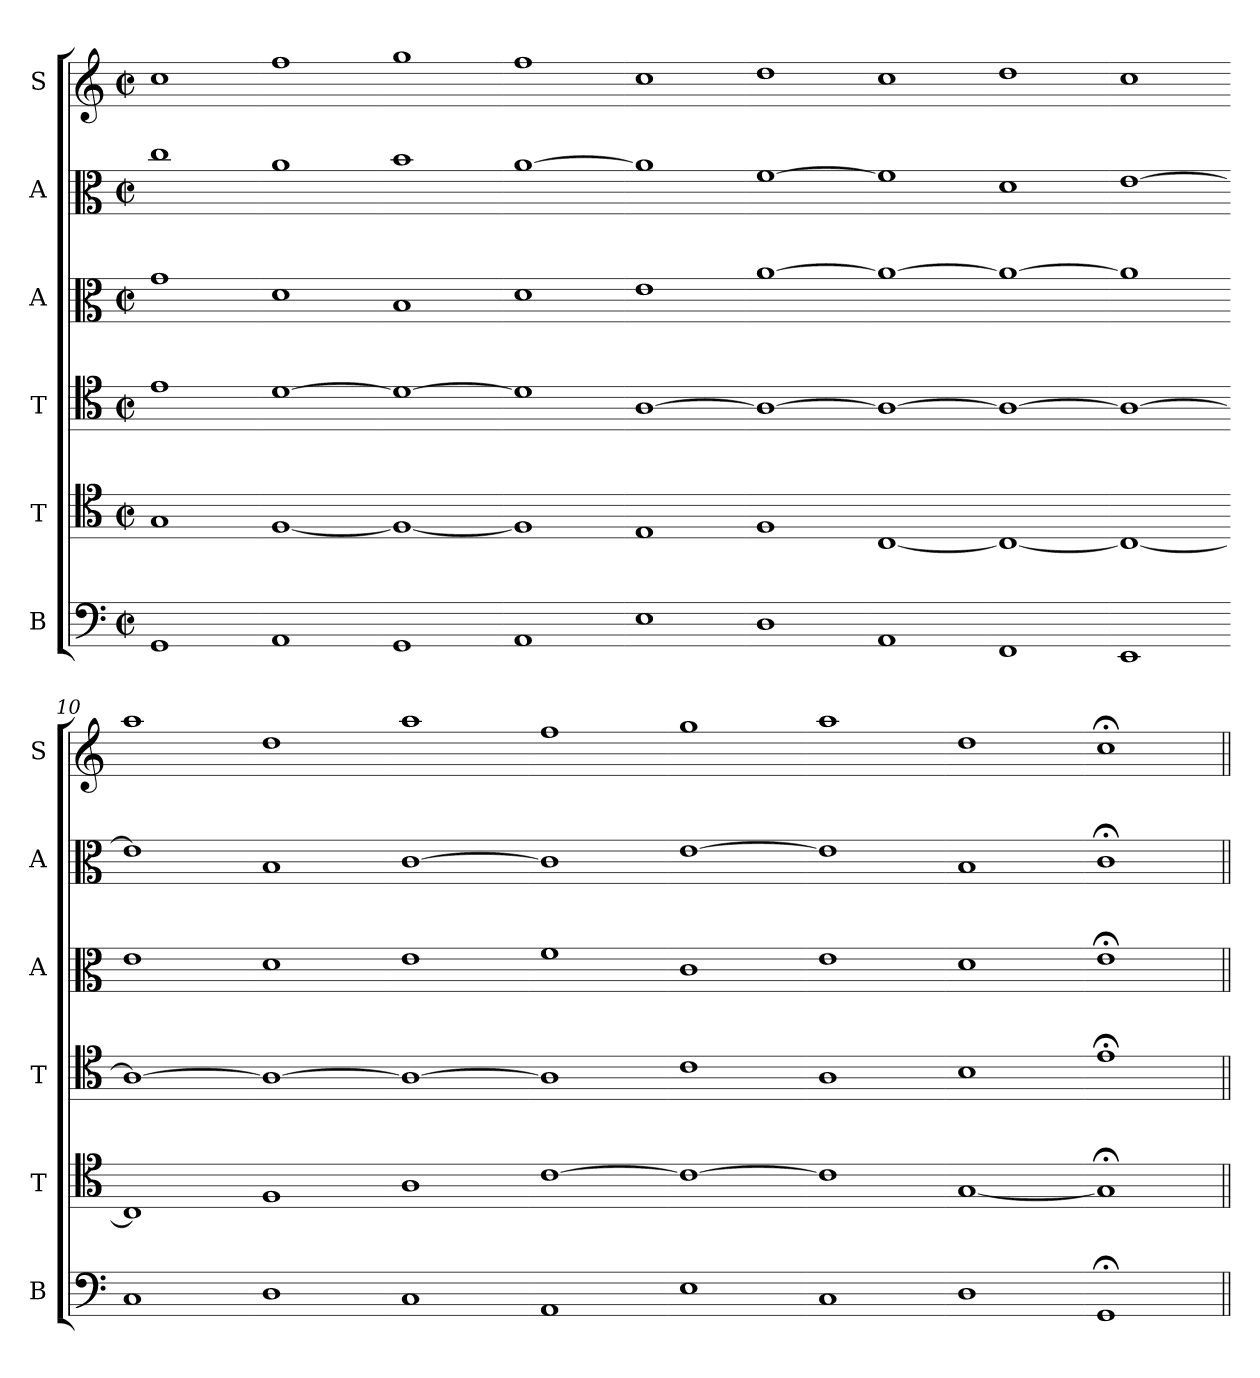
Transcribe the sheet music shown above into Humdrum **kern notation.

**kern	**kern	**kern	**kern	**kern	**kern
*part6	*part5	*part4	*part3	*part2	*part1
*staff6	*staff5	*staff4	*staff3	*staff2	*staff1
*I"B	*I"T	*I"T	*I"A	*I"A	*I"S
*I'B	*I'T	*I'T	*I'A	*I'A	*I'S
*clefF4	*clefC4	*clefC4	*clefC3	*clefC3	*clefG2
*k[]	*k[]	*k[]	*k[]	*k[]	*k[]
*M2/2	*M2/2	*M2/2	*M2/2	*M2/2	*M2/2
*met(c|)	*met(c|)	*met(c|)	*met(c|)	*met(c|)	*met(c|)
*MM208	*MM208	*MM208	*MM208	*MM208	*MM208
=1	=1	=1	=1	=1	=1
1GG	1G	1e	1g	1cc	1cc
=2-	=2-	=2-	=2-	=2-	=2-
1AA	[1F	[1d	1d	1a	1ff
=3-	=3-	=3-	=3-	=3-	=3-
1GG	1F_	1d_	1B	1b	1gg
=4-	=4-	=4-	=4-	=4-	=4-
1AA	1F]	1d]	1d	[1a	1ff
=5-	=5-	=5-	=5-	=5-	=5-
1E	1E	[1A	1e	1a]	1cc
=6-	=6-	=6-	=6-	=6-	=6-
1D	1F	1A_	[1a	[1f	1dd
=7-	=7-	=7-	=7-	=7-	=7-
1AA	[1C	1A_	1a_	1f]	1cc
=8-	=8-	=8-	=8-	=8-	=8-
1FF	1C_	1A_	1a_	1d	1dd
=9-	=9-	=9-	=9-	=9-	=9-
1EE	1C_	1A_	1a]	[1e	1cc
=10-	=10-	=10-	=10-	=10-	=10-
1C	1C]	1A_	1e	1e]	1aa
=11-	=11-	=11-	=11-	=11-	=11-
1D	1F	1A_	1d	1B	1dd
=12-	=12-	=12-	=12-	=12-	=12-
1C	1A	1A_	1e	[1c	1aa
=13-	=13-	=13-	=13-	=13-	=13-
1AA	[1c	1A]	1f	1c]	1ff
=14-	=14-	=14-	=14-	=14-	=14-
1E	1c_	1c	1c	[1e	1gg
=15-	=15-	=15-	=15-	=15-	=15-
1C	1c]	1A	1e	1e]	1aa
=16-	=16-	=16-	=16-	=16-	=16-
1D	[1G	1B	1d	1B	1dd
=17-	=17-	=17-	=17-	=17-	=17-
1GG;<	1G;<]	1e;<	1e;<	1c;	1cc;<
=||	=||	=||	=||	=||	=||
*-	*-	*-	*-	*-	*-
